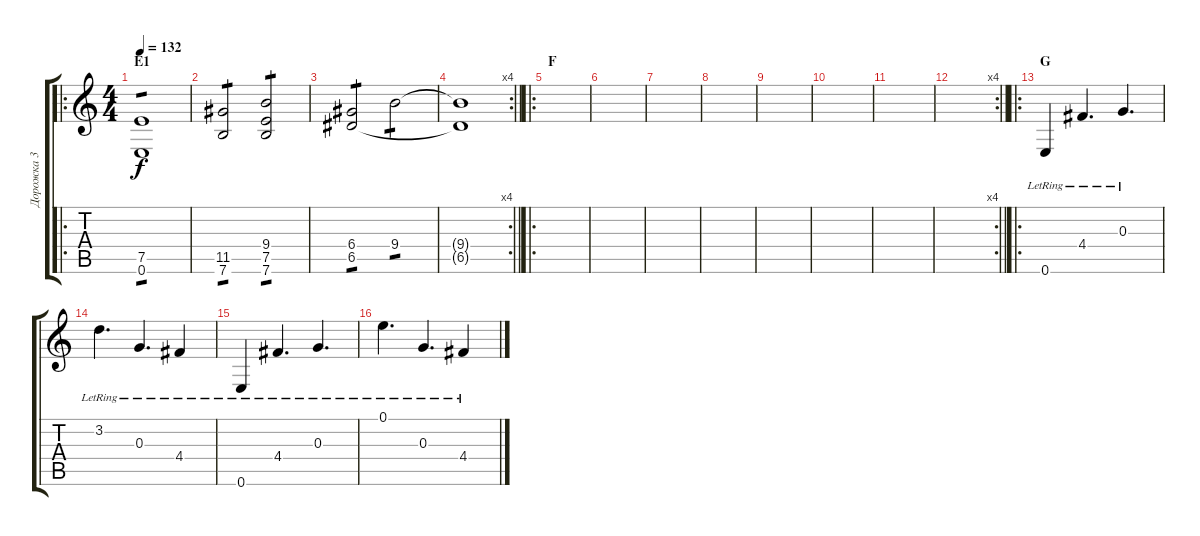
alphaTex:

\track ("Дорожка 3" "Дорожка 3") {instrument overdrivenguitar}
\staff {score tabs}
\tuning (E4 B3 G3 D3 A2 E2) {hide}
\ro
\ts (4 4)
\section ("" "E1")
\tempo 132
\clef g2
\ks c
(7.5 0.6).1{tp 1 dy f} |
(11.5 7.6).2{tp 1} (9.4 7.5 7.6).2{tp 1} |
(6.4 6.5).2{tp 1} 9.4.2{tp 1} |
\rc 4
\barLineRight lightlight
(9.4{t} 6.5{t}).1 |
\ro
\section ("" "F")
|
|
|
|
|
|
|
\rc 4
\barLineRight lightlight
|
\ro
\section ("" "G")
0.6{lr}.4 4.4{lr}.4{d} 0.3{lr}.4{d} |
3.2{lr}.4{d} 0.3{lr}.4{d} 4.4{lr}.4 |
0.6{lr}.4 4.4{lr}.4{d} 0.3{lr}.4{d} |
0.1{lr}.4{d} 0.3{lr}.4{d} 4.4{lr}.4
